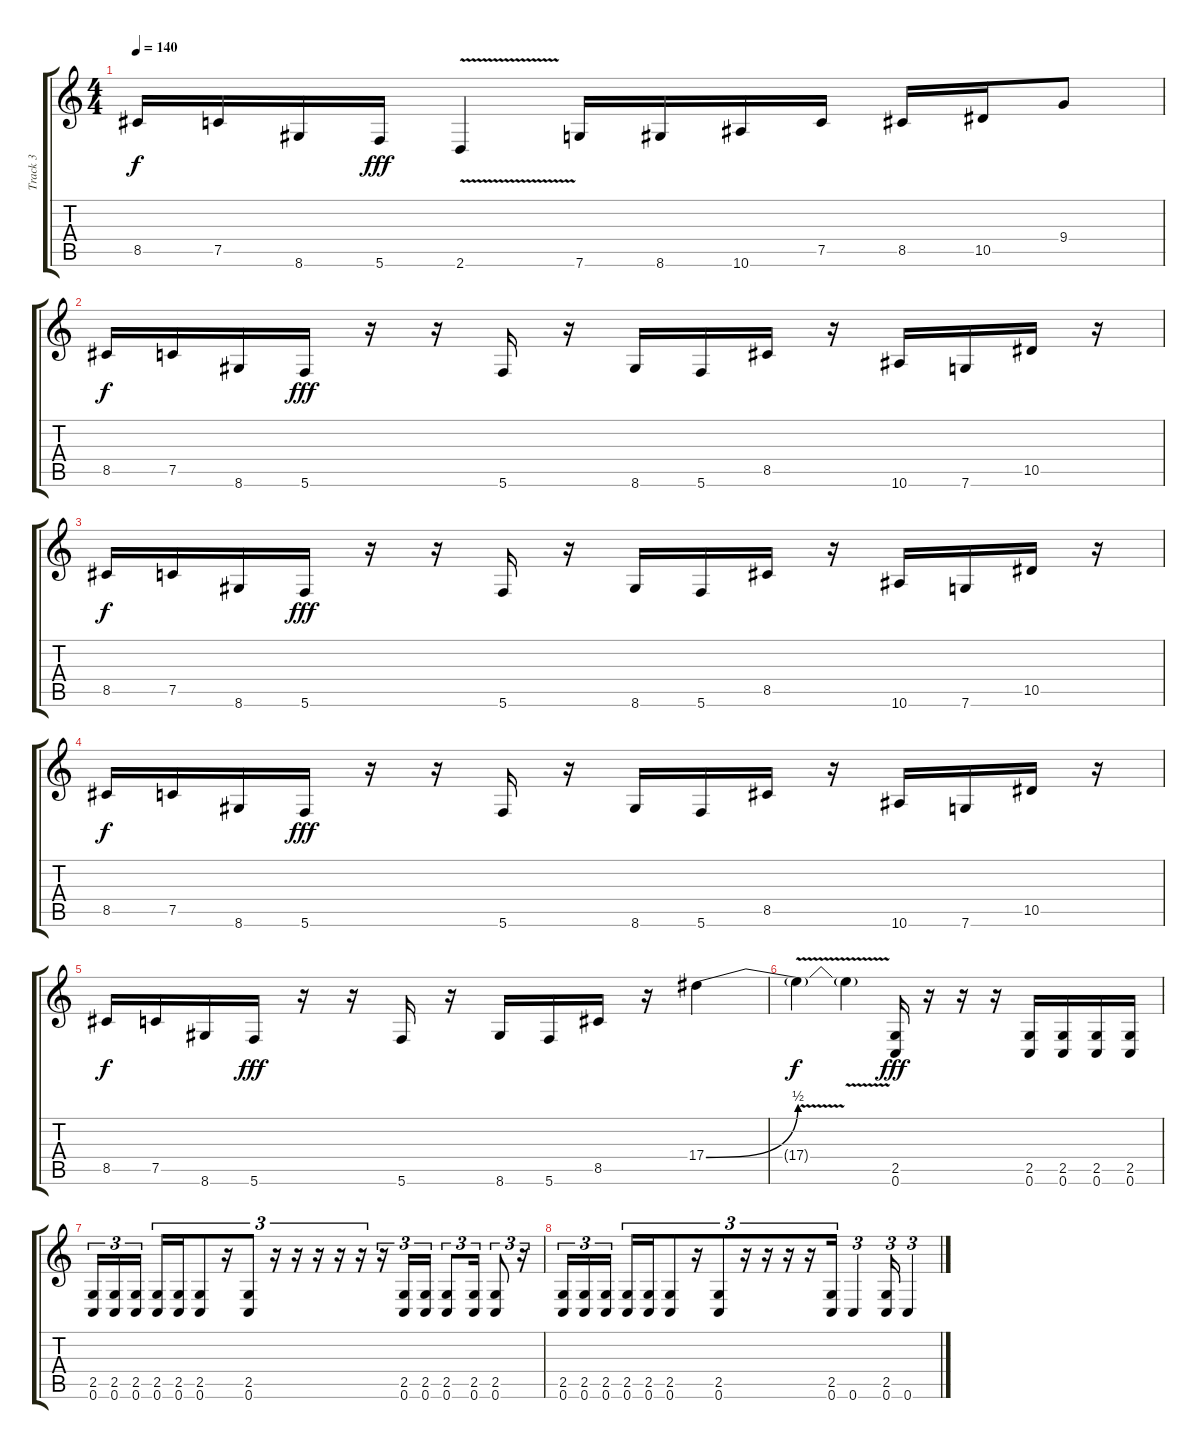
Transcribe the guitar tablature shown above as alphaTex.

\track ("Track 3" "Track 3") {instrument overdrivenguitar}
\staff {score tabs}
\tuning (C4 G3 Eb3 Bb2 F2 C2) {hide}
\ts (4 4)
\tempo 140
\clef g2
\ks c
8.5.16{dy f} 7.5.16 8.6.16 5.6.16{dy fff} 2.6{v}.4 7.6.16 8.6.16 10.6.16 7.5.16 8.5.16 10.5.16 9.4.8 |
8.5.16{dy f} 7.5.16 8.6.16 5.6.16{dy fff} r.16 r.16 5.6.16 r.16 8.6.16 5.6.16 8.5.16 r.16 10.6.16 7.6.16 10.5.16 r.16 |
8.5.16{dy f} 7.5.16 8.6.16 5.6.16{dy fff} r.16 r.16 5.6.16 r.16 8.6.16 5.6.16 8.5.16 r.16 10.6.16 7.6.16 10.5.16 r.16 |
8.5.16{dy f} 7.5.16 8.6.16 5.6.16{dy fff} r.16 r.16 5.6.16 r.16 8.6.16 5.6.16 8.5.16 r.16 10.6.16 7.6.16 10.5.16 r.16 |
8.5.16{dy f} 7.5.16 8.6.16 5.6.16{dy fff} r.16 r.16 5.6.16 r.16 8.6.16 5.6.16 8.5.16 r.16 17.4{be (bend 0 0 60 2)}.4 |
17.4{v t}.4{dy f} 17.4{t}.4 (2.5 0.6).16{dy fff} r.16 r.16 r.16 (2.5 0.6).16 (2.5 0.6).16 (2.5 0.6).16 (2.5 0.6).16 |
(2.5 0.6).16{tu (3 2)} (2.5 0.6).16{tu (3 2)} (2.5 0.6).16{tu (3 2) beam splitsecondary} (2.5 0.6).16{tu (3 2)} (2.5 0.6).16{tu (3 2)} (2.5 0.6).8{tu (3 2)} r.16{tu (3 2)} (2.5 0.6).8{tu (3 2)} r.16{tu (3 2)} r.16{tu (3 2)} r.16{tu (3 2)} r.16{tu (3 2)} r.16{tu (3 2)} r.16{tu (3 2)} (2.5 0.6).16{tu (3 2)} (2.5 0.6).16{tu (3 2)} (2.5 0.6).8{tu (3 2)} (2.5 0.6).16{tu (3 2)} (2.5 0.6).8{tu (3 2)} r.16{tu (3 2)} |
(2.5 0.6).16{tu (3 2)} (2.5 0.6).16{tu (3 2)} (2.5 0.6).16{tu (3 2) beam splitsecondary} (2.5 0.6).16{tu (3 2)} (2.5 0.6).16{tu (3 2)} (2.5 0.6).8{tu (3 2)} r.16{tu (3 2)} (2.5 0.6).8{tu (3 2)} r.16{tu (3 2)} r.16{tu (3 2)} r.16{tu (3 2)} r.16{tu (3 2)} (2.5 0.6).16{tu (3 2)} 0.6.4{tu (3 2)} (2.5 0.6).16{tu (3 2)} 0.6.4{tu (3 2)}
